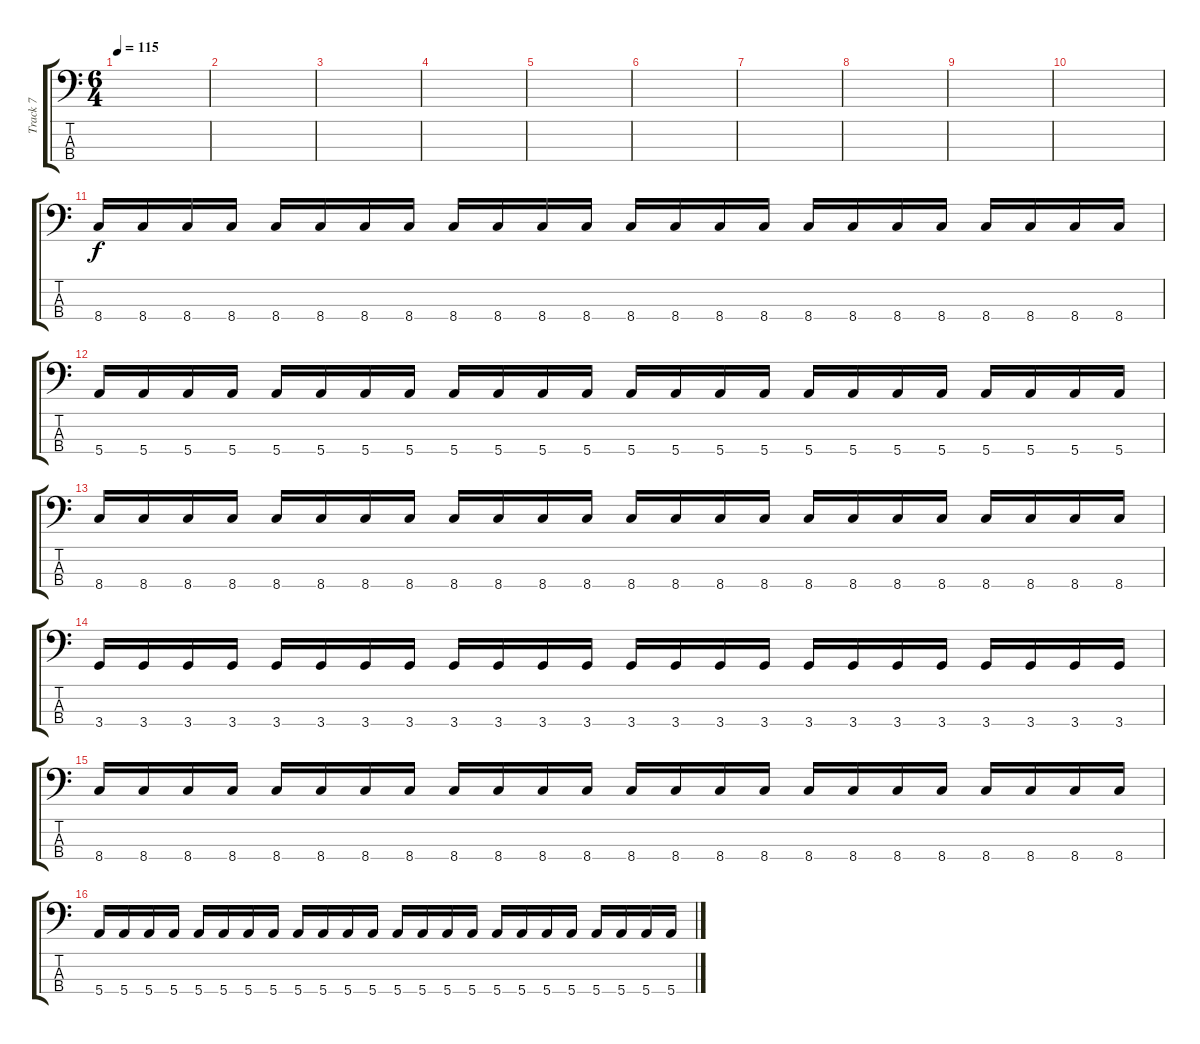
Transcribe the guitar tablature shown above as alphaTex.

\track ("Track 7" "Track 7") {instrument electricbassfinger}
\staff {score tabs}
\tuning (G2 D2 A1 E1) {hide}
\ts (6 4)
\tempo 115
\clef f4
\ks c
|
|
|
|
|
|
|
|
|
|
8.4.16 8.4.16 8.4.16 8.4.16 8.4.16 8.4.16 8.4.16 8.4.16 8.4.16 8.4.16 8.4.16 8.4.16 8.4.16 8.4.16 8.4.16 8.4.16 8.4.16 8.4.16 8.4.16 8.4.16 8.4.16 8.4.16 8.4.16 8.4.16 |
5.4.16 5.4.16 5.4.16 5.4.16 5.4.16 5.4.16 5.4.16 5.4.16 5.4.16 5.4.16 5.4.16 5.4.16 5.4.16 5.4.16 5.4.16 5.4.16 5.4.16 5.4.16 5.4.16 5.4.16 5.4.16 5.4.16 5.4.16 5.4.16 |
8.4.16 8.4.16 8.4.16 8.4.16 8.4.16 8.4.16 8.4.16 8.4.16 8.4.16 8.4.16 8.4.16 8.4.16 8.4.16 8.4.16 8.4.16 8.4.16 8.4.16 8.4.16 8.4.16 8.4.16 8.4.16 8.4.16 8.4.16 8.4.16 |
3.4.16 3.4.16 3.4.16 3.4.16 3.4.16 3.4.16 3.4.16 3.4.16 3.4.16 3.4.16 3.4.16 3.4.16 3.4.16 3.4.16 3.4.16 3.4.16 3.4.16 3.4.16 3.4.16 3.4.16 3.4.16 3.4.16 3.4.16 3.4.16 |
8.4.16 8.4.16 8.4.16 8.4.16 8.4.16 8.4.16 8.4.16 8.4.16 8.4.16 8.4.16 8.4.16 8.4.16 8.4.16 8.4.16 8.4.16 8.4.16 8.4.16 8.4.16 8.4.16 8.4.16 8.4.16 8.4.16 8.4.16 8.4.16 |
5.4.16 5.4.16 5.4.16 5.4.16 5.4.16 5.4.16 5.4.16 5.4.16 5.4.16 5.4.16 5.4.16 5.4.16 5.4.16 5.4.16 5.4.16 5.4.16 5.4.16 5.4.16 5.4.16 5.4.16 5.4.16 5.4.16 5.4.16 5.4.16
